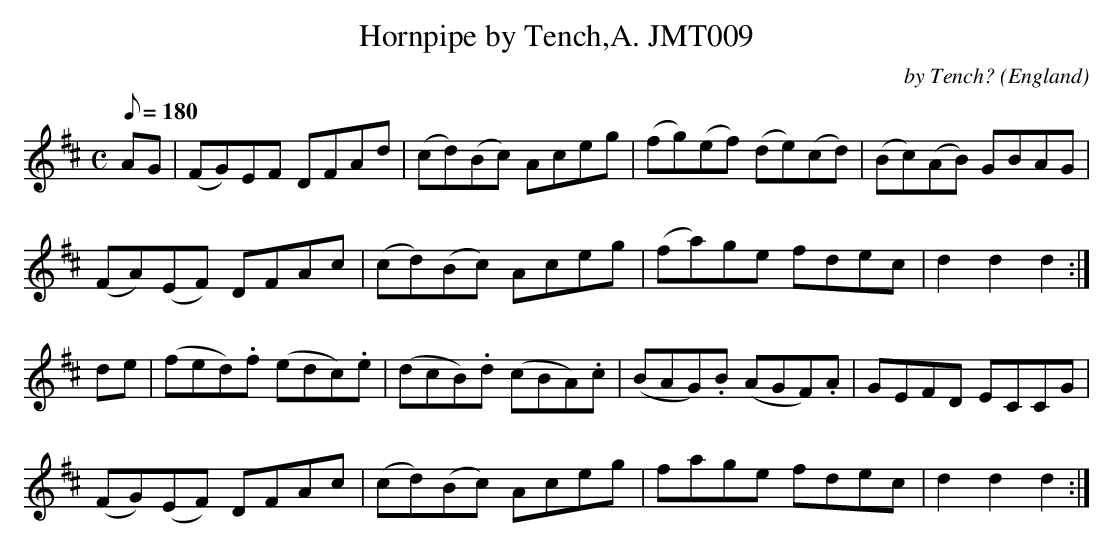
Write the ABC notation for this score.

X:1
T:Hornpipe by Tench,A. JMT009
M:C
L:1/8
Q:180
C:by Tench?
O:England
K:D
AG | (FG)EF DFAd | (cd)(Bc) Aceg | (fg)(ef) (de)(cd) | (Bc)(AB) GBAG |!
(FA)(EF) DFAc | (cd)(Bc) Aceg | (fa)ge fdec | d2d2d2 :|!
de | (fed).f (edc).e | (dcB).d (cBA).c | (BAG).B (AGF).A | GEFD ECCG |!
(FG)(EF) DFAc | (cd)(Bc) Aceg | fage fdec | d2d2d2 :|
